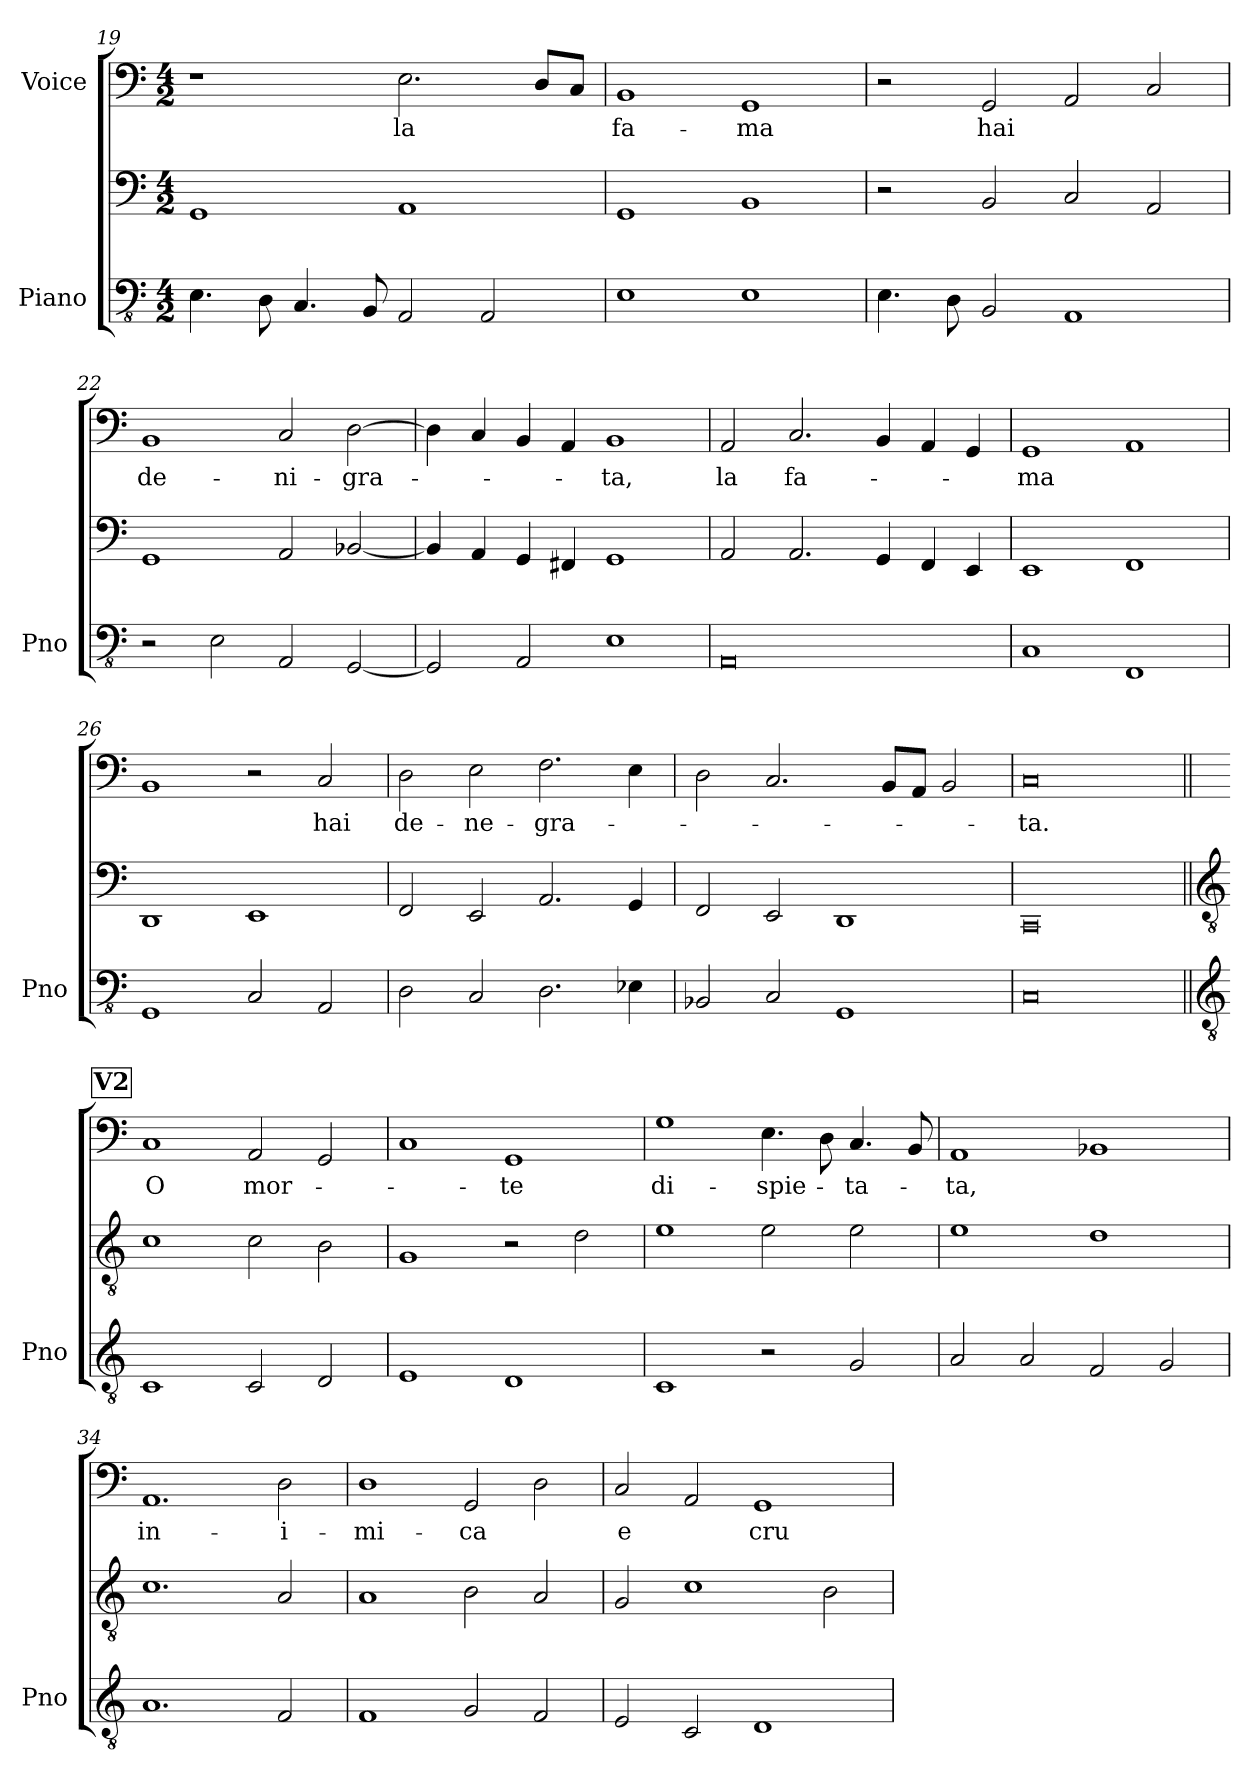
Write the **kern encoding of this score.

**kern	**kern	**kern	**text
*part2	*part2	*part1	*part1
*staff3	*staff2	*staff1	*staff1
*I"Piano	*	*I"Voice	*
*I'Pno	*	*	*
*clefFv4	*clefF4	*clefF4	*
*k[]	*k[]	*k[]	*
*M4/2	*M4/2	*M4/2	*
=19	=19	=19	=19
4.EE\	1GG	1r	.
8DD\	.	.	.
4.CC/	.	.	.
8BBB/	.	.	.
!	!	!	!LO:LY:b
2AAA/	1AA	2.E\	la
2AAA/	.	.	.
.	.	8D/L	.
.	.	8C/J	.
=20	=20	=20	=20
!	!	!	!LO:LY:b
1EE	1GG	1BB	fa-
!	!	!	!LO:LY:b
1EE	1BB	1GG	-ma
=21	=21	=21	=21
4.EE\	2r	2r	.
8DD\	.	.	.
!	!	!	!LO:LY:b
2BBB/	2BB/	2GG/	hai
1AAA	2C/	2AA/	.
.	2AA/	2C/	.
!!LO:LB:g=z
=22	=22	=22	=22
!	!	!	!LO:LY:b
2r	1GG	1BB	de-
2EE\	.	.	.
!	!	!	!LO:LY:b
2AAA/	2AA/	2C/	-ni-
!	!	!	!LO:LY:b
[2GGG/	[2BB-X/	[2D\	-gra-
=23	=23	=23	=23
2GGG/]	4BB-/]	4D\]	.
.	4AA/	4C/	.
2AAA/	4GG/	4BB/	.
.	4FF#X/	4AA/	.
!	!	!	!LO:LY:b
1EE	1GG	1BB	-ta,
=24	=24	=24	=24
!	!	!	!LO:LY:b
0AAA	2AA/	2AA/	la
!	!	!	!LO:LY:b
.	2.AA/	2.C/	fa-
.	4GG/	4BB/	.
.	4FF/	4AA/	.
.	4EE/	4GG/	.
=25	=25	=25	=25
!	!	!	!LO:LY:b
1CC	1EE	1GG	-ma
1FFF	1FF	1AA	.
!!LO:LB:g=z
=26	=26	=26	=26
1GGG	1DD	1BB	.
2CC/	1EE	2r	.
!	!	!	!LO:LY:b
2AAA/	.	2C/	hai
=27	=27	=27	=27
!	!	!	!LO:LY:b
2DD\	2FF/	2D\	de-
!	!	!	!LO:LY:b
2CC/	2EE/	2E\	-ne-
!	!	!	!LO:LY:b
2.DD\	2.AA/	2.F\	-gra-
4EE-X\	4GG/	4E\	.
=28	=28	=28	=28
2BBB-X/	2FF/	2D\	.
2CC/	2EE/	2.C/	.
1GGG	1DD	.	.
.	.	8BB/L	.
.	.	8AA/J	.
.	.	2BB/	.
=29	=29	=29	=29
!	!	!	!LO:LY:b
0CC	0CC	0C	-ta.
!!LO:PB:g=z
!!LO:REH:place=s1:a:B:cj:fs=14:t=V2
=30||	=30||	=30||	=30||
*clefGv2	*clefGv2	*	*
!	!	!	!LO:LY:b
1C	1c	1C	O
!	!	!	!LO:LY:b
2C/	2c\	2AA/	mor-
2D/	2B\	2GG/	.
=31	=31	=31	=31
1E	1G	1C	.
!	!	!	!LO:LY:b
1D	2r	1GG	-te
.	2d\	.	.
=32	=32	=32	=32
!	!	!	!LO:LY:b
1C	1e	1G	di-
!	!	!	!LO:LY:b
2r	2e\	4.E\	-spie-
.	.	8D\	.
!	!	!	!LO:LY:b
2G/	2e\	4.C/	-ta-
.	.	8BB/	.
=33	=33	=33	=33
!	!	!	!LO:LY:b
2A/	1e	1AA	-ta,
2A/	.	.	.
2F/	1d	1BB-X	.
2G/	.	.	.
=34	=34	=34	=34
!	!	!	!LO:LY:b
1.A	1.c	1.AA	in-
!	!	!	!LO:LY:b
2F/	2A/	2D\	-i-
!!LO:LB:g=z
=35	=35	=35	=35
!	!	!	!LO:LY:b
1F	1A	1D	-mi-
!	!	!	!LO:LY:b
2G/	2B\	2GG/	-ca
2F/	2A/	2D\	.
!!LO:LB:g=z
=36	=36	=36	=36
!	!	!	!LO:LY:b
2E/	2G/	2C/	e
2C/	1c	2AA/	.
!	!	!	!LO:LY:b
1D	.	1GG	cru-
.	2B\	.	.
=	=	=	=
*-	*-	*-	*-
